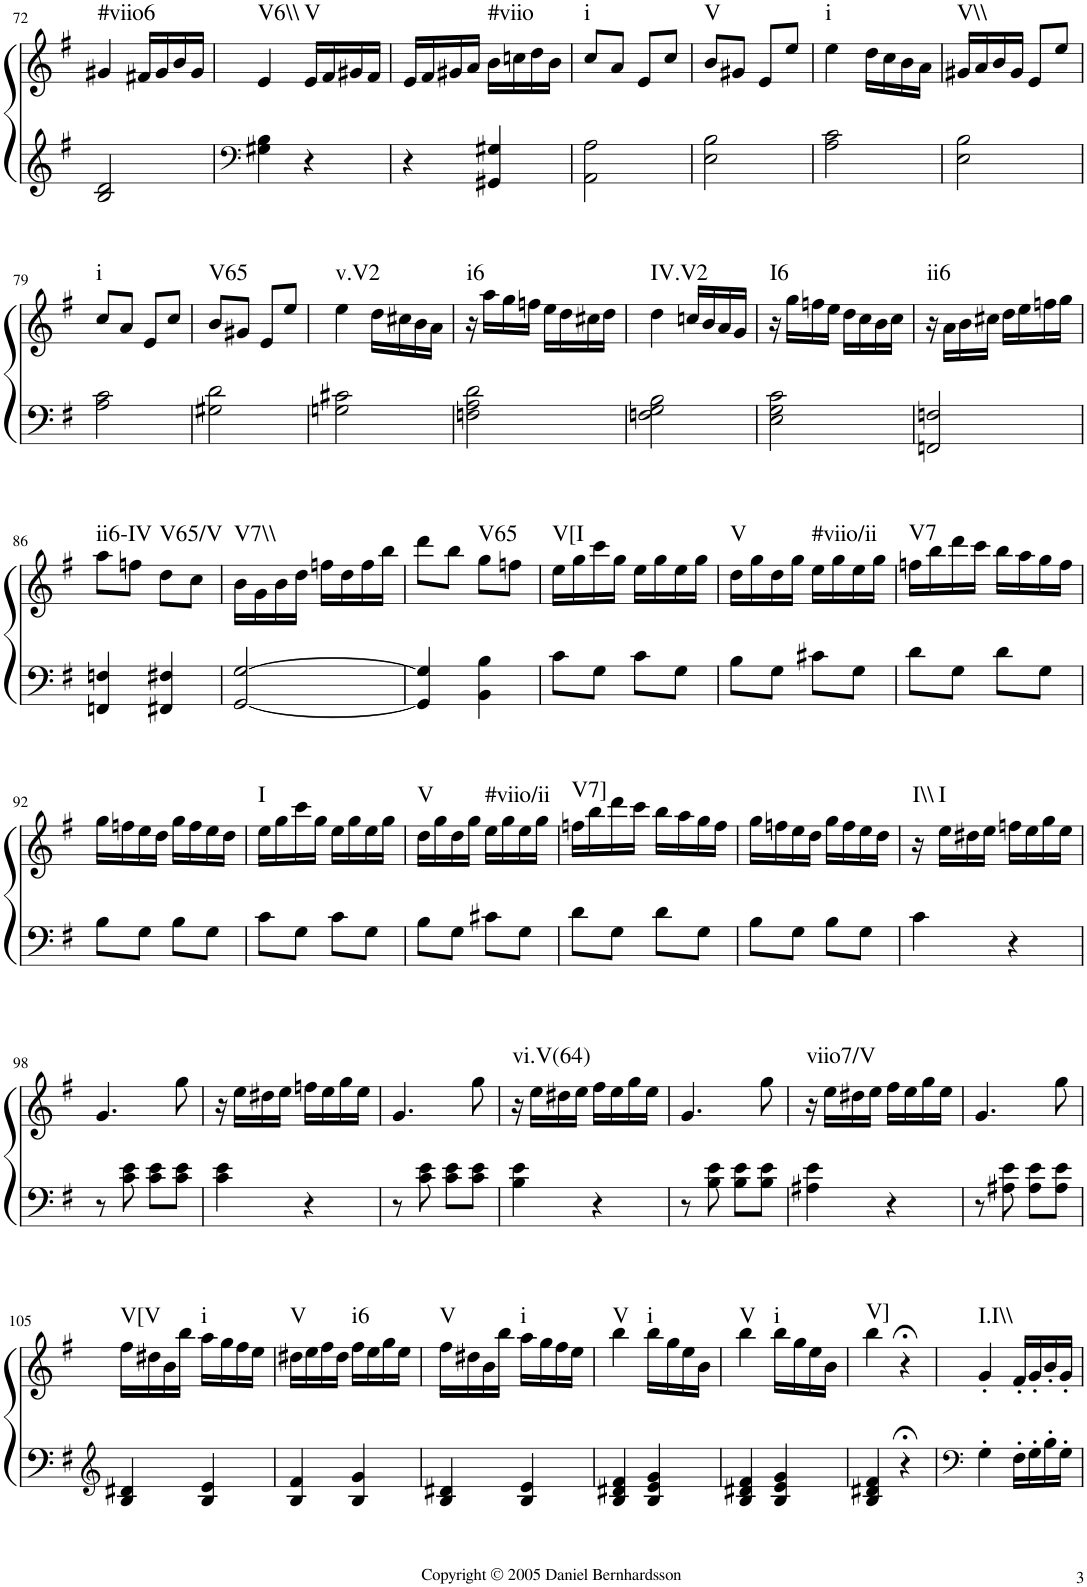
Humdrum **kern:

**kern	**kern	**harte
*part1	*part1	*part1
*staff2	*staff1	*
*I"Piano	*	*
*I'Pno.	*	*
!!LO:PB:g=z
*clefG2	*clefG2	*
*k[f#]	*k[f#]	*
*G:	*G:	*
*M2/4	*M2/4	*
=72	=72	=72
!	!	!LO:H:kt=#viio6
2B/ 2d/	4g#X/	N
.	16f#X/LL	.
.	16g#/	.
.	16b/	.
.	16g#/JJ	.
=73	=73	=73
*clefF4	*	*
!	!	!LO:H:kt=V6\\
4G#X\ 4B\	4e/	N
!	!	!LO:H:kt=V
4r	16e/LL	N
.	16f#/	.
.	16g#X/	.
.	16f#/JJ	.
=74	=74	=74
4r	16e/LL	.
.	16f#/	.
.	16g#X/	.
.	16a/JJ	.
!	!	!LO:H:kt=#viio
4GG#X/ 4G#X/	16b\LL	N
.	16ccn\	.
.	16dd\	.
.	16b\JJ	.
=75	=75	=75
!	!	!LO:H:kt=i
2AA\ 2A\	8cc/L	N
.	8a/J	.
.	8e/L	.
.	8cc/J	.
=76	=76	=76
!	!	!LO:H:kt=V
2E\ 2B\	8b/L	N
.	8g#X/J	.
.	8e/L	.
.	8ee/J	.
=77	=77	=77
!	!	!LO:H:kt=i
2A\ 2c\	4ee\	N
.	16dd\LL	.
.	16cc\	.
.	16b\	.
.	16a\JJ	.
=78	=78	=78
!	!	!LO:H:kt=V\\
2E\ 2B\	16g#X/LL	N
.	16a/	.
.	16b/	.
.	16g#/JJ	.
.	8e/L	.
.	8ee/J	.
!!LO:LB:g=z
=79	=79	=79
!	!	!LO:H:kt=i
2A\ 2c\	8cc/L	N
.	8a/J	.
.	8e/L	.
.	8cc/J	.
=80	=80	=80
!	!	!LO:H:kt=V65
2G#X\ 2d\	8b/L	N
.	8g#X/J	.
.	8e/L	.
.	8ee/J	.
=81	=81	=81
!	!	!LO:H:kt=v.V2
2Gn\ 2c#X\	4ee\	N
.	16dd\LL	.
.	16cc#X\	.
.	16b\	.
.	16a\JJ	.
=82	=82	=82
!	!	!LO:H:kt=i6
2Fn\ 2A\ 2d\	16r	N
.	16aa\LL	.
.	16gg\	.
.	16ffn\JJ	.
.	16ee\LL	.
.	16dd\	.
.	16cc#X\	.
.	16dd\JJ	.
=83	=83	=83
!	!	!LO:H:kt=IV.V2
2Fn\ 2G\ 2B\	4dd\	N
.	16ccn/LL	.
.	16b/	.
.	16a/	.
.	16g/JJ	.
=84	=84	=84
!	!	!LO:H:kt=I6
2E\ 2G\ 2c\	16r	N
.	16gg\LL	.
.	16ffn\	.
.	16ee\JJ	.
.	16dd\LL	.
.	16cc\	.
.	16b\	.
.	16cc\JJ	.
=85	=85	=85
!	!	!LO:H:kt=ii6
2FFn/ 2Fn/	16r	N
.	16a\LL	.
.	16b\	.
.	16cc#X\JJ	.
.	16dd\LL	.
.	16ee\	.
.	16ffn\	.
.	16gg\JJ	.
!!LO:LB:g=z
=86	=86	=86
!	!	!LO:H:kt=ii6-IV
4FFn/ 4Fn/	8aa\L	N
.	8ffn\J	.
!	!	!LO:H:kt=V65/V
4FF#X/ 4F#X/	8dd\L	N
.	8cc\J	.
=87	=87	=87
!	!	!LO:H:kt=V7\\
[2GG/ [2G/	16b\LL	N
.	16g\	.
.	16b\	.
.	16dd\JJ	.
.	16ffn\LL	.
.	16dd\	.
.	16ff\	.
.	16bb\JJ	.
=88	=88	=88
4GG/] 4G/]	8ddd\L	.
.	8bb\J	.
!	!	!LO:H:kt=V65
4BB\ 4B\	8gg\L	N
.	8ffn\J	.
=89	=89	=89
!	!	!LO:H:kt=V[I
8c\L	16ee\LL	N
.	16gg\	.
8G\J	16ccc\	.
.	16gg\JJ	.
8c\L	16ee\LL	.
.	16gg\	.
8G\J	16ee\	.
.	16gg\JJ	.
=90	=90	=90
!	!	!LO:H:kt=V
8B\L	16dd\LL	N
.	16gg\	.
8G\J	16dd\	.
.	16gg\JJ	.
!	!	!LO:H:kt=#viio/ii
8c#X\L	16ee\LL	N
.	16gg\	.
8G\J	16ee\	.
.	16gg\JJ	.
=91	=91	=91
!	!	!LO:H:kt=V7
8d\L	16ffn\LL	N
.	16bb\	.
8G\J	16ddd\	.
.	16ccc\JJ	.
8d\L	16bb\LL	.
.	16aa\	.
8G\J	16gg\	.
.	16ff\JJ	.
!!LO:LB:g=z
=92	=92	=92
8B\L	16gg\LL	.
.	16ffn\	.
8G\J	16ee\	.
.	16dd\JJ	.
8B\L	16gg\LL	.
.	16ff\	.
8G\J	16ee\	.
.	16dd\JJ	.
=93	=93	=93
!	!	!LO:H:kt=I
8c\L	16ee\LL	N
.	16gg\	.
8G\J	16ccc\	.
.	16gg\JJ	.
8c\L	16ee\LL	.
.	16gg\	.
8G\J	16ee\	.
.	16gg\JJ	.
=94	=94	=94
!	!	!LO:H:kt=V
8B\L	16dd\LL	N
.	16gg\	.
8G\J	16dd\	.
.	16gg\JJ	.
!	!	!LO:H:kt=#viio/ii
8c#X\L	16ee\LL	N
.	16gg\	.
8G\J	16ee\	.
.	16gg\JJ	.
=95	=95	=95
!	!	!LO:H:kt=V7]
8d\L	16ffn\LL	N
.	16bb\	.
8G\J	16ddd\	.
.	16ccc\JJ	.
8d\L	16bb\LL	.
.	16aa\	.
8G\J	16gg\	.
.	16ff\JJ	.
=96	=96	=96
8B\L	16gg\LL	.
.	16ffn\	.
8G\J	16ee\	.
.	16dd\JJ	.
8B\L	16gg\LL	.
.	16ff\	.
8G\J	16ee\	.
.	16dd\JJ	.
=97	=97	=97
!	!	!LO:H:kt=I\\
4c\	16r	N
!	!	!LO:H:kt=I
.	16ee\LL	N
.	16dd#X\	.
.	16ee\JJ	.
4r	16ffn\LL	.
.	16ee\	.
.	16gg\	.
.	16ee\JJ	.
!!LO:LB:g=z
=98	=98	=98
8r	4.g/	.
8c\ 8e\	.	.
8c\ 8e\L	.	.
8c\ 8e\J	8gg\	.
=99	=99	=99
4c\ 4e\	16r	.
.	16ee\LL	.
.	16dd#X\	.
.	16ee\JJ	.
4r	16ffn\LL	.
.	16ee\	.
.	16gg\	.
.	16ee\JJ	.
=100	=100	=100
8r	4.g/	.
8c\ 8e\	.	.
8c\ 8e\L	.	.
8c\ 8e\J	8gg\	.
=101	=101	=101
!	!	!LO:H:kt=vi.V(64)
4B\ 4e\	16r	N
.	16ee\LL	.
.	16dd#X\	.
.	16ee\JJ	.
4r	16ff#\LL	.
.	16ee\	.
.	16gg\	.
.	16ee\JJ	.
=102	=102	=102
8r	4.g/	.
8B\ 8e\	.	.
8B\ 8e\L	.	.
8B\ 8e\J	8gg\	.
=103	=103	=103
!	!	!LO:H:kt=viio7/V
4A#X\ 4e\	16r	N
.	16ee\LL	.
.	16dd#X\	.
.	16ee\JJ	.
4r	16ff#\LL	.
.	16ee\	.
.	16gg\	.
.	16ee\JJ	.
=104	=104	=104
8r	4.g/	.
8A#X\ 8e\	.	.
8A#\ 8e\L	.	.
8A#\ 8e\J	8gg\	.
!!LO:LB:g=z
=105	=105	=105
*clefG2	*	*
!	!	!LO:H:kt=V[V
4B/ 4d#X/	16ff#\LL	N
.	16dd#X\	.
.	16b\	.
.	16bb\JJ	.
!	!	!LO:H:kt=i
4B/ 4e/	16aa\LL	N
.	16gg\	.
.	16ff#\	.
.	16ee\JJ	.
=106	=106	=106
!	!	!LO:H:kt=V
4B/ 4f#/	16dd#X\LL	N
.	16ee\	.
.	16ff#\	.
.	16dd#\JJ	.
!	!	!LO:H:kt=i6
4B/ 4g/	16ff#\LL	N
.	16ee\	.
.	16gg\	.
.	16ee\JJ	.
=107	=107	=107
!	!	!LO:H:kt=V
4B/ 4d#X/	16ff#\LL	N
.	16dd#X\	.
.	16b\	.
.	16bb\JJ	.
!	!	!LO:H:kt=i
4B/ 4e/	16aa\LL	N
.	16gg\	.
.	16ff#\	.
.	16ee\JJ	.
=108	=108	=108
!	!	!LO:H:kt=V
4B/ 4d#X/ 4f#/	4bb\	N
!	!	!LO:H:kt=i
4B/ 4e/ 4g/	16bb\LL	N
.	16gg\	.
.	16ee\	.
.	16b\JJ	.
=109	=109	=109
!	!	!LO:H:kt=V
4B/ 4d#X/ 4f#/	4bb\	N
!	!	!LO:H:kt=i
4B/ 4e/ 4g/	16bb\LL	N
.	16gg\	.
.	16ee\	.
.	16b\JJ	.
=110	=110	=110
!	!	!LO:H:kt=V]
4B/ 4d#X/ 4f#/	4bb\	N
4r;<	4r;<	.
=111	=111	=111
*clefF4	*	*
!	!	!LO:H:kt=I.I\\
4G'\	4g'/	N
16F#'\LL	16f#'/LL	.
16G'\	16g'/	.
16B'\	16b'/	.
16G'\JJ	16g'/JJ	.
=	=	=
*-	*-	*-
